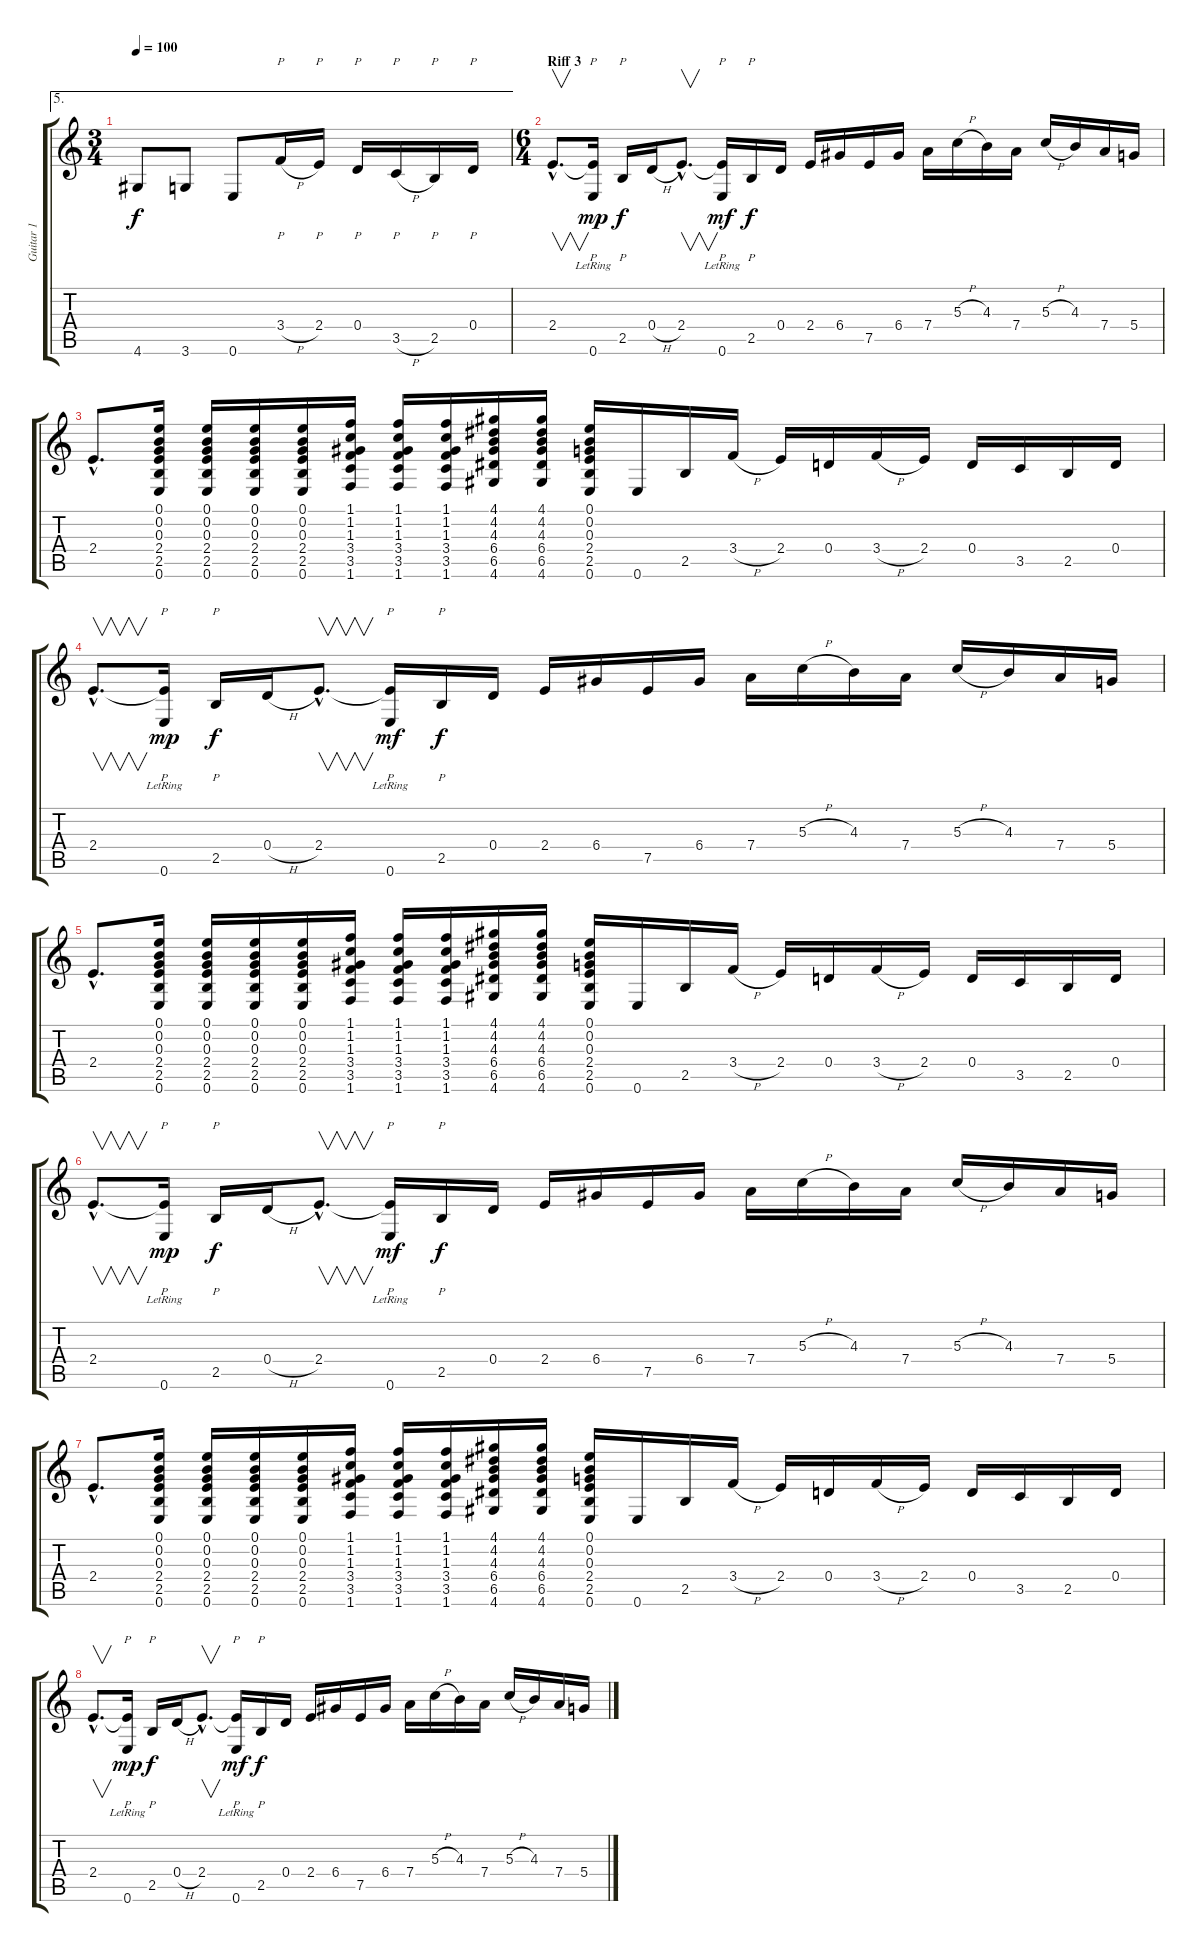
\track ("Guitar 1" "Guitar 1") {instrument acousticguitarsteel}
\staff {score tabs}
\tuning (E4 B3 G3 D3 A2 E2) {hide}
\ae 5
\ts (3 4)
\tempo 100
\clef g2
\ks c
4.6.8{dy f} 3.6.8 0.6.8 3.4{h}.16{p} 2.4.16{p} 0.4.16{p} 3.5{h}.16{p} 2.5.16{p} 0.4.16{p} |
\ts (6 4)
\section ("" "Riff 3")
2.4{hac}.8{v d} (2.4{t} 0.6{lr}).16{p dy mp} 2.5.16{p dy f} 0.4{h}.16 2.4{hac}.8{v d} (2.4{t} 0.6{lr}).16{p dy mf} 2.5.16{p dy f} 0.4.16 2.4.16 6.4.16 7.5.16 6.4.16 7.4.16 5.3{h}.16 4.3.16 7.4.16 5.3{h}.16 4.3.16 7.4.16 5.4.16 |
2.4{hac}.8{d} (0.1 0.2 0.3 2.4 2.5 0.6).16 (0.1 0.2 0.3 2.4 2.5 0.6).16 (0.1 0.2 0.3 2.4 2.5 0.6).16 (0.1 0.2 0.3 2.4 2.5 0.6).16 (1.1 1.2 1.3 3.4 3.5 1.6).16 (1.1 1.2 1.3 3.4 3.5 1.6).16 (1.1 1.2 1.3 3.4 3.5 1.6).16 (4.1 4.2 4.3 6.4 6.5 4.6).16 (4.1 4.2 4.3 6.4 6.5 4.6).16 (0.1 0.2 0.3 2.4 2.5 0.6).16 0.6.16 2.5.16 3.4{h}.16 2.4.16 0.4.16 3.4{h}.16 2.4.16 0.4.16 3.5.16 2.5.16 0.4.16 |
2.4{hac}.8{v d} (2.4{t} 0.6{lr}).16{p dy mp} 2.5.16{p dy f} 0.4{h}.16 2.4{hac}.8{v d} (2.4{t} 0.6{lr}).16{p dy mf} 2.5.16{p dy f} 0.4.16 2.4.16 6.4.16 7.5.16 6.4.16 7.4.16 5.3{h}.16 4.3.16 7.4.16 5.3{h}.16 4.3.16 7.4.16 5.4.16 |
2.4{hac}.8{d} (0.1 0.2 0.3 2.4 2.5 0.6).16 (0.1 0.2 0.3 2.4 2.5 0.6).16 (0.1 0.2 0.3 2.4 2.5 0.6).16 (0.1 0.2 0.3 2.4 2.5 0.6).16 (1.1 1.2 1.3 3.4 3.5 1.6).16 (1.1 1.2 1.3 3.4 3.5 1.6).16 (1.1 1.2 1.3 3.4 3.5 1.6).16 (4.1 4.2 4.3 6.4 6.5 4.6).16 (4.1 4.2 4.3 6.4 6.5 4.6).16 (0.1 0.2 0.3 2.4 2.5 0.6).16 0.6.16 2.5.16 3.4{h}.16 2.4.16 0.4.16 3.4{h}.16 2.4.16 0.4.16 3.5.16 2.5.16 0.4.16 |
2.4{hac}.8{v d} (2.4{t} 0.6{lr}).16{p dy mp} 2.5.16{p dy f} 0.4{h}.16 2.4{hac}.8{v d} (2.4{t} 0.6{lr}).16{p dy mf} 2.5.16{p dy f} 0.4.16 2.4.16 6.4.16 7.5.16 6.4.16 7.4.16 5.3{h}.16 4.3.16 7.4.16 5.3{h}.16 4.3.16 7.4.16 5.4.16 |
2.4{hac}.8{d} (0.1 0.2 0.3 2.4 2.5 0.6).16 (0.1 0.2 0.3 2.4 2.5 0.6).16 (0.1 0.2 0.3 2.4 2.5 0.6).16 (0.1 0.2 0.3 2.4 2.5 0.6).16 (1.1 1.2 1.3 3.4 3.5 1.6).16 (1.1 1.2 1.3 3.4 3.5 1.6).16 (1.1 1.2 1.3 3.4 3.5 1.6).16 (4.1 4.2 4.3 6.4 6.5 4.6).16 (4.1 4.2 4.3 6.4 6.5 4.6).16 (0.1 0.2 0.3 2.4 2.5 0.6).16 0.6.16 2.5.16 3.4{h}.16 2.4.16 0.4.16 3.4{h}.16 2.4.16 0.4.16 3.5.16 2.5.16 0.4.16 |
2.4{hac}.8{v d} (2.4{t} 0.6{lr}).16{p dy mp} 2.5.16{p dy f} 0.4{h}.16 2.4{hac}.8{v d} (2.4{t} 0.6{lr}).16{p dy mf} 2.5.16{p dy f} 0.4.16 2.4.16 6.4.16 7.5.16 6.4.16 7.4.16 5.3{h}.16 4.3.16 7.4.16 5.3{h}.16 4.3.16 7.4.16 5.4.16
